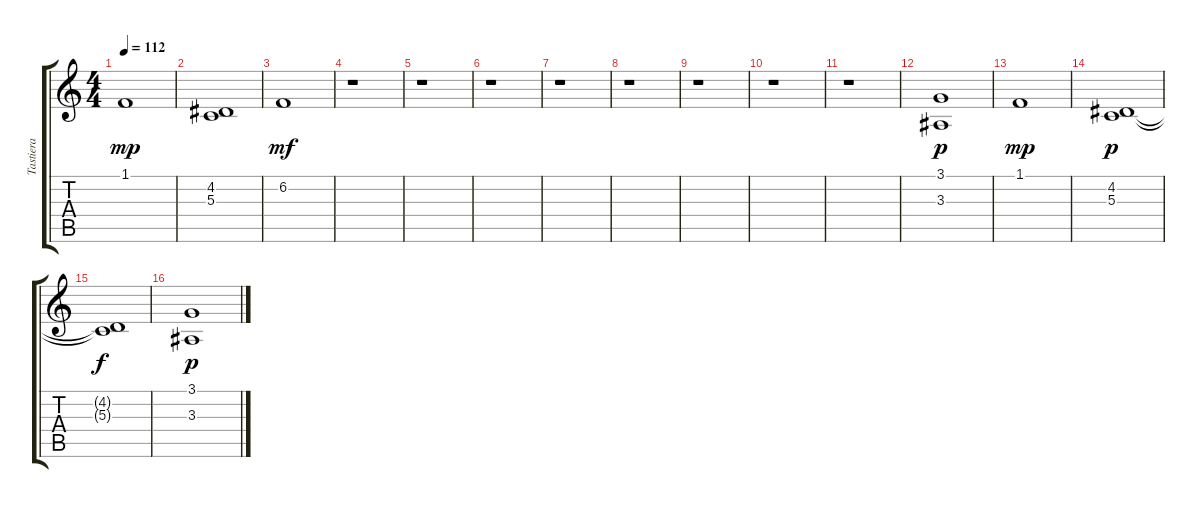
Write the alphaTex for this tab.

\track ("Tastiera" "Tastiera") {instrument stringensemble2}
\staff {score tabs}
\tuning (E4 B3 G3 D3 A2 E2) {hide}
\ts (4 4)
\tempo 112
\clef g2
\ks c
1.1.1{dy mp} |
(4.2 5.3).1 |
6.2.1{dy mf} |
r.1 |
r.1 |
r.1 |
r.1 |
r.1 |
r.1 |
r.1 |
r.1 |
(3.1 3.3).1{dy p} |
1.1.1{dy mp} |
(4.2 5.3).1{dy p} |
(4.2{t} 5.3{t}).1{dy f} |
(3.1 3.3).1{dy p}
